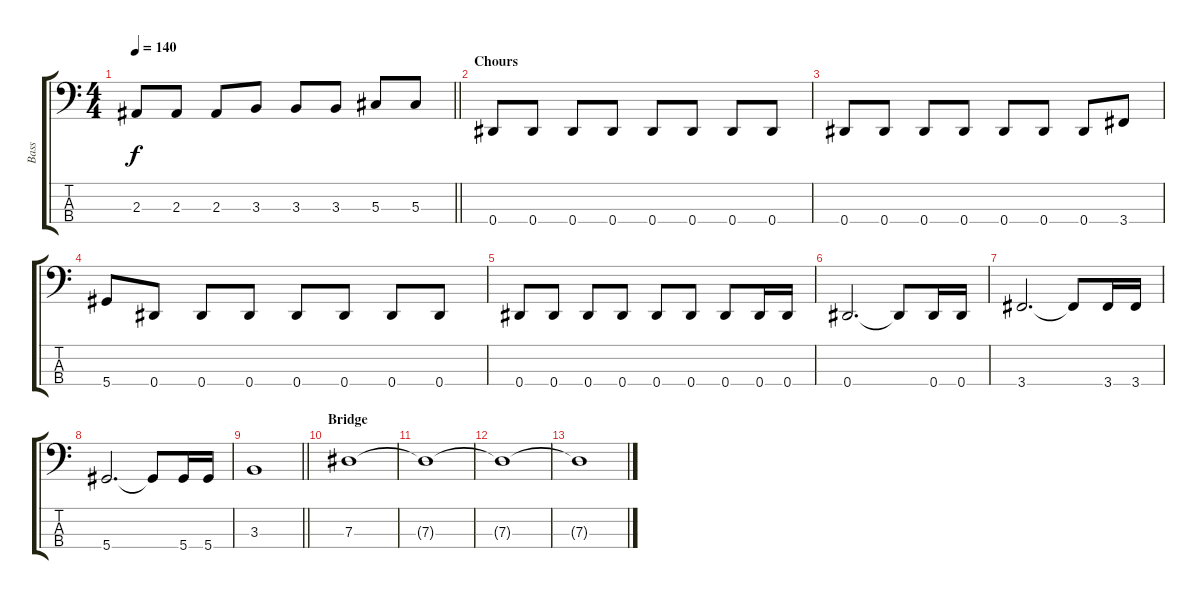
\track ("Bass" "Bass") {instrument electricbassfinger}
\staff {score tabs}
\tuning (Gb2 Db2 Ab1 Eb1) {hide}
\ts (4 4)
\tempo 140
\clef f4
\barLineRight lightlight
\ks c
2.3.8{dy f} 2.3.8 2.3.8 3.3.8 3.3.8 3.3.8 5.3.8 5.3.8 |
\section ("" "Chours")
0.4.8 0.4.8 0.4.8 0.4.8 0.4.8 0.4.8 0.4.8 0.4.8 |
0.4.8 0.4.8 0.4.8 0.4.8 0.4.8 0.4.8 0.4.8 3.4.8 |
5.4.8 0.4.8 0.4.8 0.4.8 0.4.8 0.4.8 0.4.8 0.4.8 |
0.4.8 0.4.8 0.4.8 0.4.8 0.4.8 0.4.8 0.4.8 0.4.16 0.4.16 |
0.4.2{d} 0.4{t}.8 0.4.16 0.4.16 |
3.4.2{d} 3.4{t}.8 3.4.16 3.4.16 |
5.4.2{d} 5.4{t}.8 5.4.16 5.4.16 |
\barLineRight lightlight
3.3.1 |
\section ("" "Bridge")
7.3.1 |
7.3{t}.1 |
7.3{t}.1{volume 0} |
7.3{t}.1
